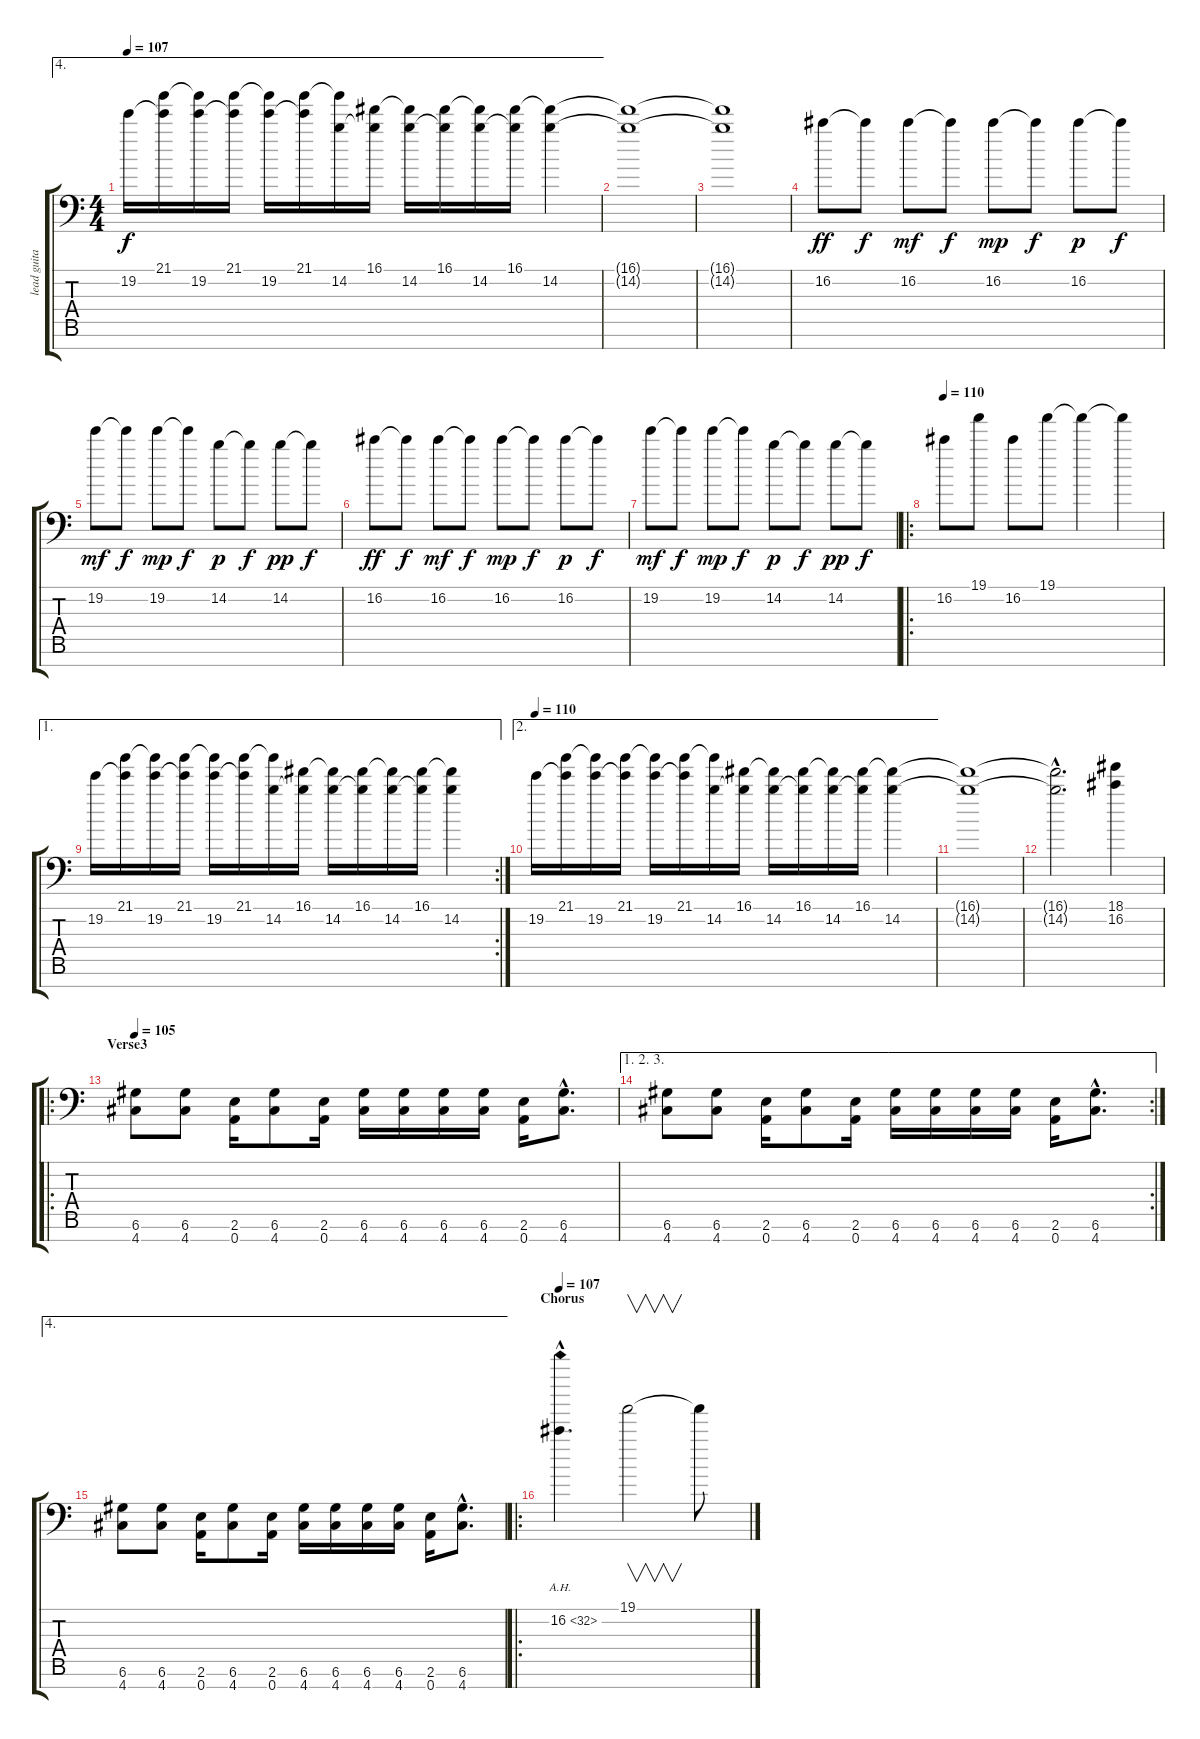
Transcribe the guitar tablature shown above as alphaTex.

\track ("lead guitar" "lead guita") {instrument distortionguitar}
\staff {score tabs}
\tuning (D4 A3 F3 C3 G2 D2 A1) {hide}
\ae 4
\ts (4 4)
\tempo 107
\clef f4
\ks c
19.2.16{dy f} (21.1 19.2{t}).16 (21.1{t} 19.2).16 (21.1 19.2{t}).16 (21.1{t} 19.2).16 (21.1 19.2{t}).16 (21.1{t} 14.2).16 (16.1 14.2{t}).16 (16.1{t} 14.2).16 (16.1 14.2{t}).16 (16.1{t} 14.2).16 (16.1 14.2{t}).16 (16.1{t} 14.2).4 |
(16.1{t} 14.2{t}).1 |
(16.1{t} 14.2{t}).1 |
16.2.8{dy ff} 16.2{t}.8{dy f} 16.2.8{dy mf} 16.2{t}.8{dy f} 16.2.8{dy mp} 16.2{t}.8{dy f} 16.2.8{dy p} 16.2{t}.8{dy f} |
19.2.8{dy mf} 19.2{t}.8{dy f} 19.2.8{dy mp} 19.2{t}.8{dy f} 14.2.8{dy p} 14.2{t}.8{dy f} 14.2.8{dy pp} 14.2{t}.8{dy f} |
16.2.8{dy ff} 16.2{t}.8{dy f} 16.2.8{dy mf} 16.2{t}.8{dy f} 16.2.8{dy mp} 16.2{t}.8{dy f} 16.2.8{dy p} 16.2{t}.8{dy f} |
19.2.8{dy mf} 19.2{t}.8{dy f} 19.2.8{dy mp} 19.2{t}.8{dy f} 14.2.8{dy p} 14.2{t}.8{dy f} 14.2.8{dy pp} 14.2{t}.8{dy f} |
\ro
\tempo 110
16.2.8 19.1.8 16.2.8 19.1.8 19.1{t}.4 19.1{t}.4 |
\ae 1
\rc 2
19.2.16 (21.1 19.2{t}).16 (21.1{t} 19.2).16 (21.1 19.2{t}).16 (21.1{t} 19.2).16 (21.1 19.2{t}).16 (21.1{t} 14.2).16 (16.1 14.2{t}).16 (16.1{t} 14.2).16 (16.1 14.2{t}).16 (16.1{t} 14.2).16 (16.1 14.2{t}).16 (16.1{t} 14.2).4 |
\ae 2
\tempo 110
19.2.16 (21.1 19.2{t}).16 (21.1{t} 19.2).16 (21.1 19.2{t}).16 (21.1{t} 19.2).16 (21.1 19.2{t}).16 (21.1{t} 14.2).16 (16.1 14.2{t}).16 (16.1{t} 14.2).16 (16.1 14.2{t}).16 (16.1{t} 14.2).16 (16.1 14.2{t}).16 (16.1{t} 14.2).4 |
(16.1{t} 14.2{t}).1 |
(16.1{hac t} 14.2{hac t}).2{d} (18.1 16.2).4{instrument distortionguitar} |
\ro
\section ("" "Verse3")
\tempo 105
(6.6 4.7).8{instrument overdrivenguitar} (6.6 4.7).8 (2.6 0.7).16 (6.6 4.7).8 (2.6 0.7).16 (6.6 4.7).16 (6.6 4.7).16 (6.6 4.7).16 (6.6 4.7).16 (2.6 0.7).16 (6.6{hac} 4.7{hac}).8{d} |
\ae (1 2 3)
\rc 2
(6.6 4.7).8 (6.6 4.7).8 (2.6 0.7).16 (6.6 4.7).8 (2.6 0.7).16 (6.6 4.7).16 (6.6 4.7).16 (6.6 4.7).16 (6.6 4.7).16 (2.6 0.7).16 (6.6{hac} 4.7{hac}).8{d} |
\ae 4
(6.6 4.7).8 (6.6 4.7).8 (2.6 0.7).16 (6.6 4.7).8 (2.6 0.7).16 (6.6 4.7).16 (6.6 4.7).16 (6.6 4.7).16 (6.6 4.7).16 (2.6 0.7).16 (6.6{hac} 4.7{hac}).8{d} |
\ro
\section ("" "Chorus")
\tempo 107
16.2{ah 16 hac}.4{d instrument distortionguitar} 19.1.2{v} 19.1{t}.8
